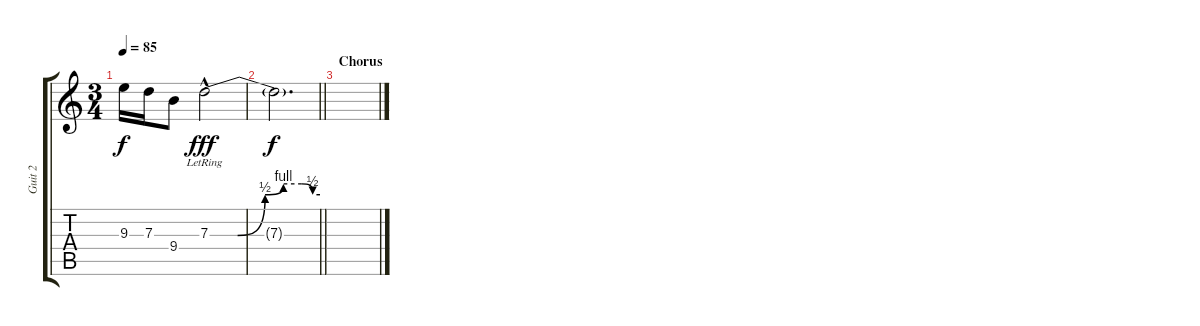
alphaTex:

\track ("Guit 2" "Guit 2") {instrument distortionguitar}
\staff {score tabs}
\tuning (E4 B3 G3 D3 A2 E2) {hide}
\ts (3 4)
\tempo 85
\clef g2
\ks c
9.3.16{dy f} 7.3.16 9.4.8 7.3{be (custom 0 0 15 0 30 2 40 4 50 4 56 2 60 2) hac lr}.2{dy fff} |
\barLineRight lightlight
7.3{t}.2{d dy f} |
\section ("" "Chorus")
